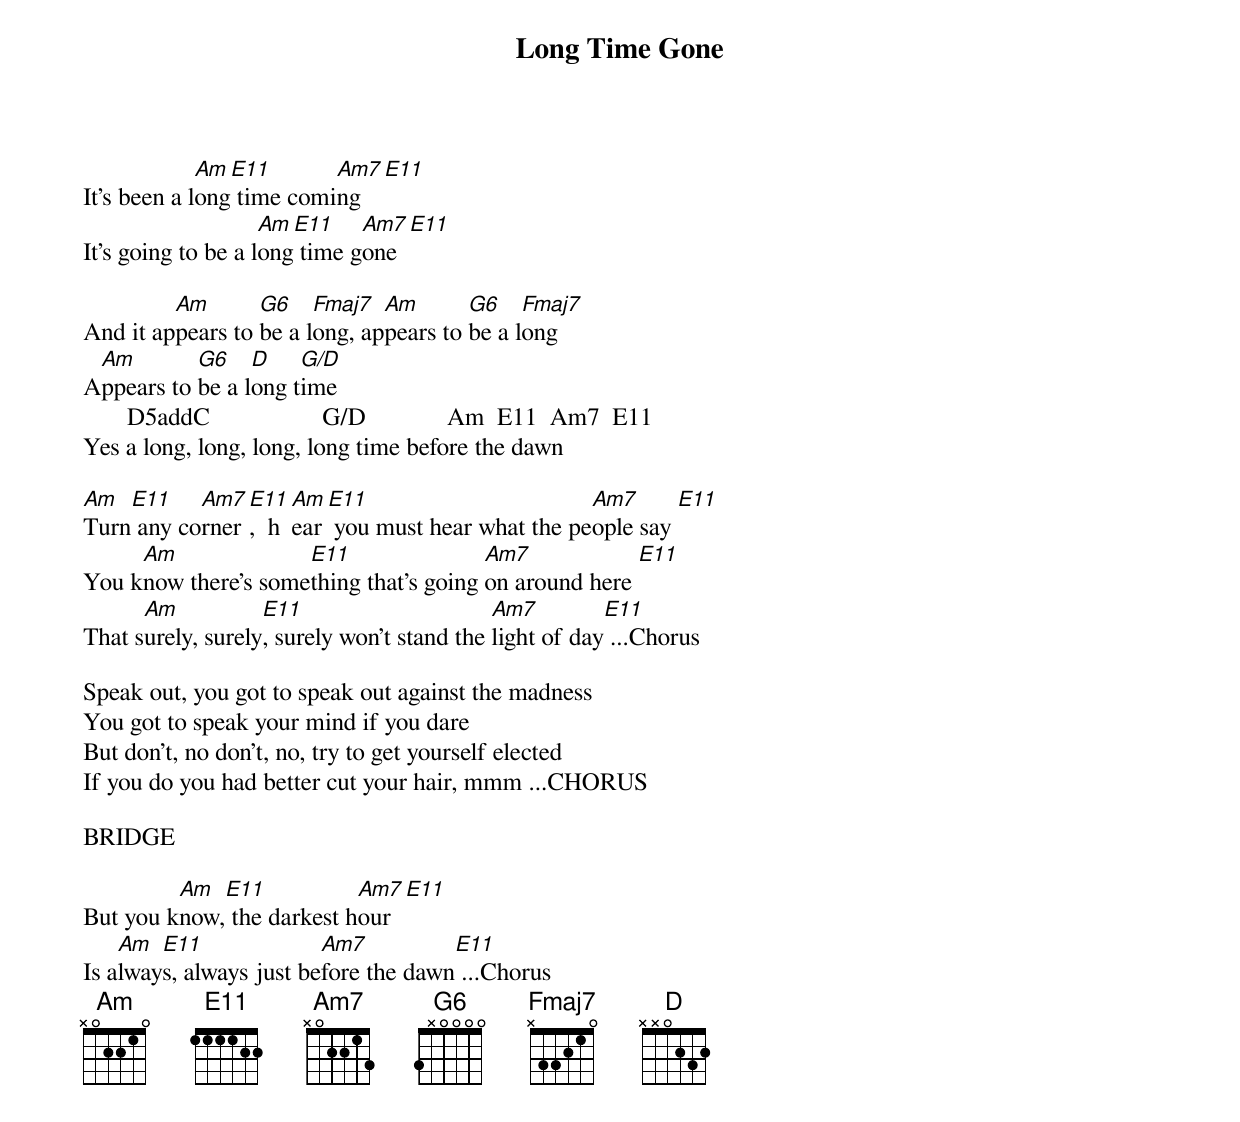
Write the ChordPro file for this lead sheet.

{title:Long Time Gone}
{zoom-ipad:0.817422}

It's been a l[Am]ong[E11] time comi[Am7]ng [E11]
It's going to be a l[Am]ong[E11] time g[Am7]one [E11]

And it ap[Am]pears to [G6]be a l[Fmaj7]ong, ap[Am]pears to [G6]be a l[Fmaj7]ong
A[Am]ppears to [G6]be a l[D]ong t[G/D]ime
       D5addC                  G/D             Am  E11  Am7  E11
Yes a long, long, long, long time before the dawn

[Am]Turn[E11] any co[Am7]rner[E11],  h[Am]ear[E11] you must hear what the pe[Am7]ople say [E11]
You k[Am]now there's some[E11]thing that's going [Am7]on around here [E11]
That s[Am]urely, surely[E11], surely won't stand the [Am7]light of day[E11] ...Chorus

Speak out, you got to speak out against the madness
You got to speak your mind if you dare
But don't, no don't, no, try to get yourself elected
If you do you had better cut your hair, mmm ...CHORUS

BRIDGE

But you k[Am]now,[E11] the darkest h[Am7]our [E11]
Is a[Am]lway[E11]s, always just be[Am7]fore the dawn[E11] ...Chorus
